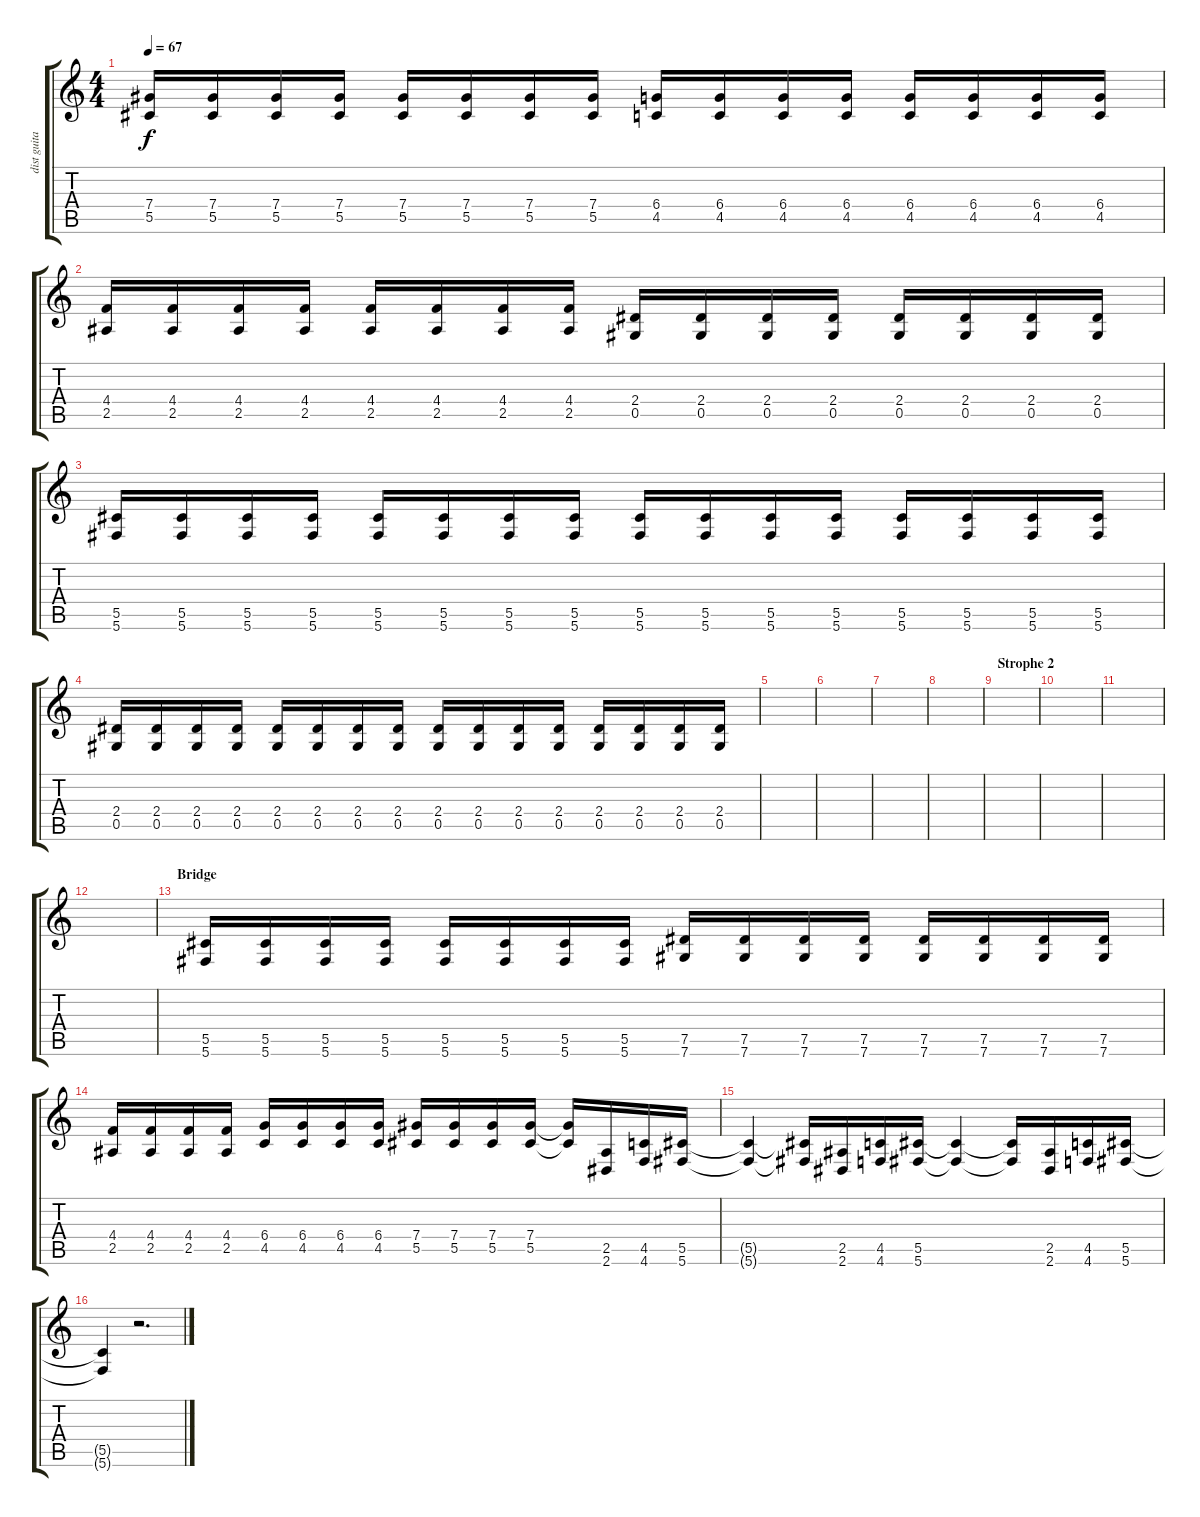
\track ("dist guitar" "dist guita") {instrument distortionguitar}
\staff {score tabs}
\tuning (Eb4 Bb3 Gb3 Db3 Ab2 Db2) {hide}
\ts (4 4)
\tempo 67
\clef g2
\ks c
(7.4 5.5).16{dy f} (7.4 5.5).16 (7.4 5.5).16 (7.4 5.5).16 (7.4 5.5).16 (7.4 5.5).16 (7.4 5.5).16 (7.4 5.5).16 (6.4 4.5).16 (6.4 4.5).16 (6.4 4.5).16 (6.4 4.5).16 (6.4 4.5).16 (6.4 4.5).16 (6.4 4.5).16 (6.4 4.5).16 |
(4.4 2.5).16 (4.4 2.5).16 (4.4 2.5).16 (4.4 2.5).16 (4.4 2.5).16 (4.4 2.5).16 (4.4 2.5).16 (4.4 2.5).16 (2.4 0.5).16 (2.4 0.5).16 (2.4 0.5).16 (2.4 0.5).16 (2.4 0.5).16 (2.4 0.5).16 (2.4 0.5).16 (2.4 0.5).16 |
(5.5 5.6).16 (5.5 5.6).16 (5.5 5.6).16 (5.5 5.6).16 (5.5 5.6).16 (5.5 5.6).16 (5.5 5.6).16 (5.5 5.6).16 (5.5 5.6).16 (5.5 5.6).16 (5.5 5.6).16 (5.5 5.6).16 (5.5 5.6).16 (5.5 5.6).16 (5.5 5.6).16 (5.5 5.6).16 |
(2.4 0.5).16 (2.4 0.5).16 (2.4 0.5).16 (2.4 0.5).16 (2.4 0.5).16 (2.4 0.5).16 (2.4 0.5).16 (2.4 0.5).16 (2.4 0.5).16 (2.4 0.5).16 (2.4 0.5).16 (2.4 0.5).16 (2.4 0.5).16 (2.4 0.5).16 (2.4 0.5).16 (2.4 0.5).16 |
|
|
|
|
\section ("" "Strophe 2")
|
|
|
|
\section ("" "Bridge")
(5.5 5.6).16 (5.5 5.6).16 (5.5 5.6).16 (5.5 5.6).16 (5.5 5.6).16 (5.5 5.6).16 (5.5 5.6).16 (5.5 5.6).16 (7.5 7.6).16 (7.5 7.6).16 (7.5 7.6).16 (7.5 7.6).16 (7.5 7.6).16 (7.5 7.6).16 (7.5 7.6).16 (7.5 7.6).16 |
(4.4 2.5).16 (4.4 2.5).16 (4.4 2.5).16 (4.4 2.5).16 (6.4 4.5).16 (6.4 4.5).16 (6.4 4.5).16 (6.4 4.5).16 (7.4 5.5).16 (7.4 5.5).16 (7.4 5.5).16 (7.4 5.5).16 (7.4{t} 5.5{t}).16 (2.5 2.6).16 (4.5 4.6).16 (5.5 5.6).16 |
(5.5{t} 5.6{t}).4 (5.5{t} 5.6{t}).16 (2.5 2.6).16 (4.5 4.6).16 (5.5 5.6).16 (5.5{t} 5.6{t}).4 (5.5{t} 5.6{t}).16 (2.5 2.6).16 (4.5 4.6).16 (5.5 5.6).16 |
(5.5{t} 5.6{t}).4 r.2{d}
